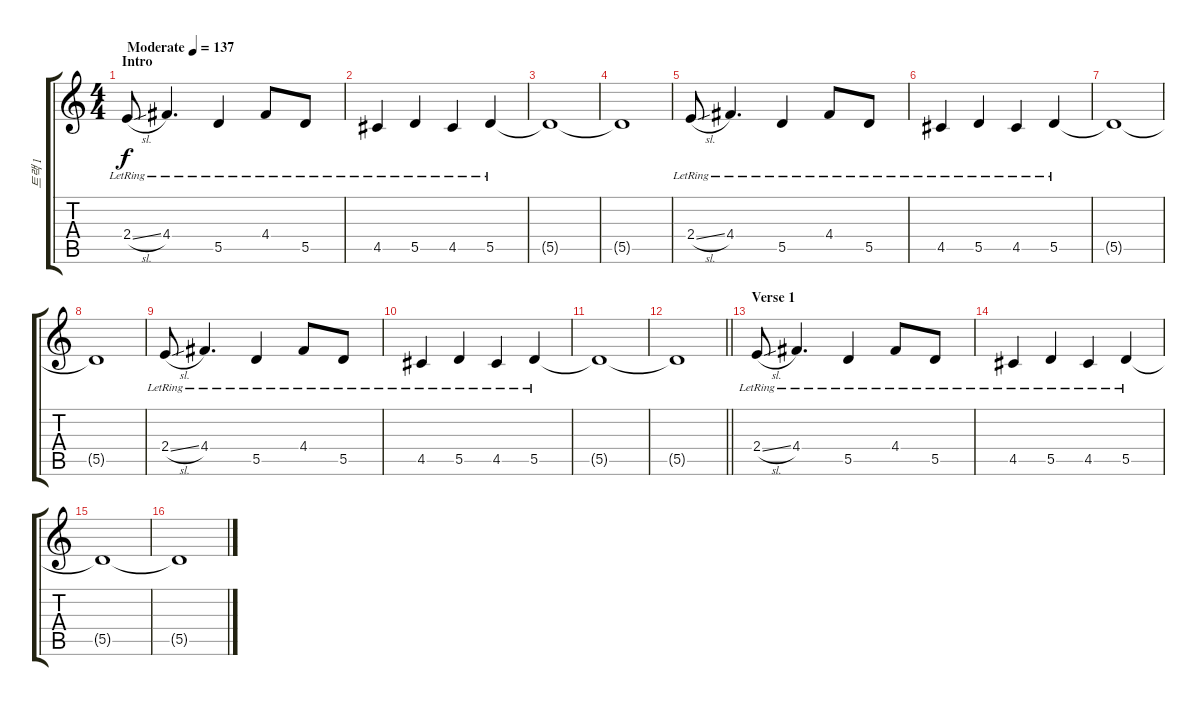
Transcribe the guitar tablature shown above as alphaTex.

\track ("트랙 1" "트랙 1") {instrument electricguitarclean}
\staff {score tabs}
\tuning (E4 B3 G3 D3 A2 E2) {hide}
\ts (4 4)
\section ("" "Intro")
\tempo (137 "Moderate")
\clef g2
\ks c
2.4{sl lr}.8{dy f instrument electricguitarclean} 4.4{lr}.4{d} 5.5{lr}.4 4.4{lr}.8 5.5{lr}.8 |
4.5{lr}.4 5.5{lr}.4 4.5{lr}.4 5.5{lr}.4 |
5.5{t}.1 |
5.5{t}.1 |
2.4{sl lr}.8 4.4{lr}.4{d} 5.5{lr}.4 4.4{lr}.8 5.5{lr}.8 |
4.5{lr}.4 5.5{lr}.4 4.5{lr}.4 5.5{lr}.4 |
5.5{t}.1 |
5.5{t}.1 |
2.4{sl lr}.8 4.4{lr}.4{d} 5.5{lr}.4 4.4{lr}.8 5.5{lr}.8 |
4.5{lr}.4 5.5{lr}.4 4.5{lr}.4 5.5{lr}.4 |
5.5{t}.1 |
\barLineRight lightlight
5.5{t}.1 |
\section ("" "Verse 1")
2.4{sl lr}.8 4.4{lr}.4{d} 5.5{lr}.4 4.4{lr}.8 5.5{lr}.8 |
4.5{lr}.4 5.5{lr}.4 4.5{lr}.4 5.5{lr}.4 |
5.5{t}.1 |
5.5{t}.1
